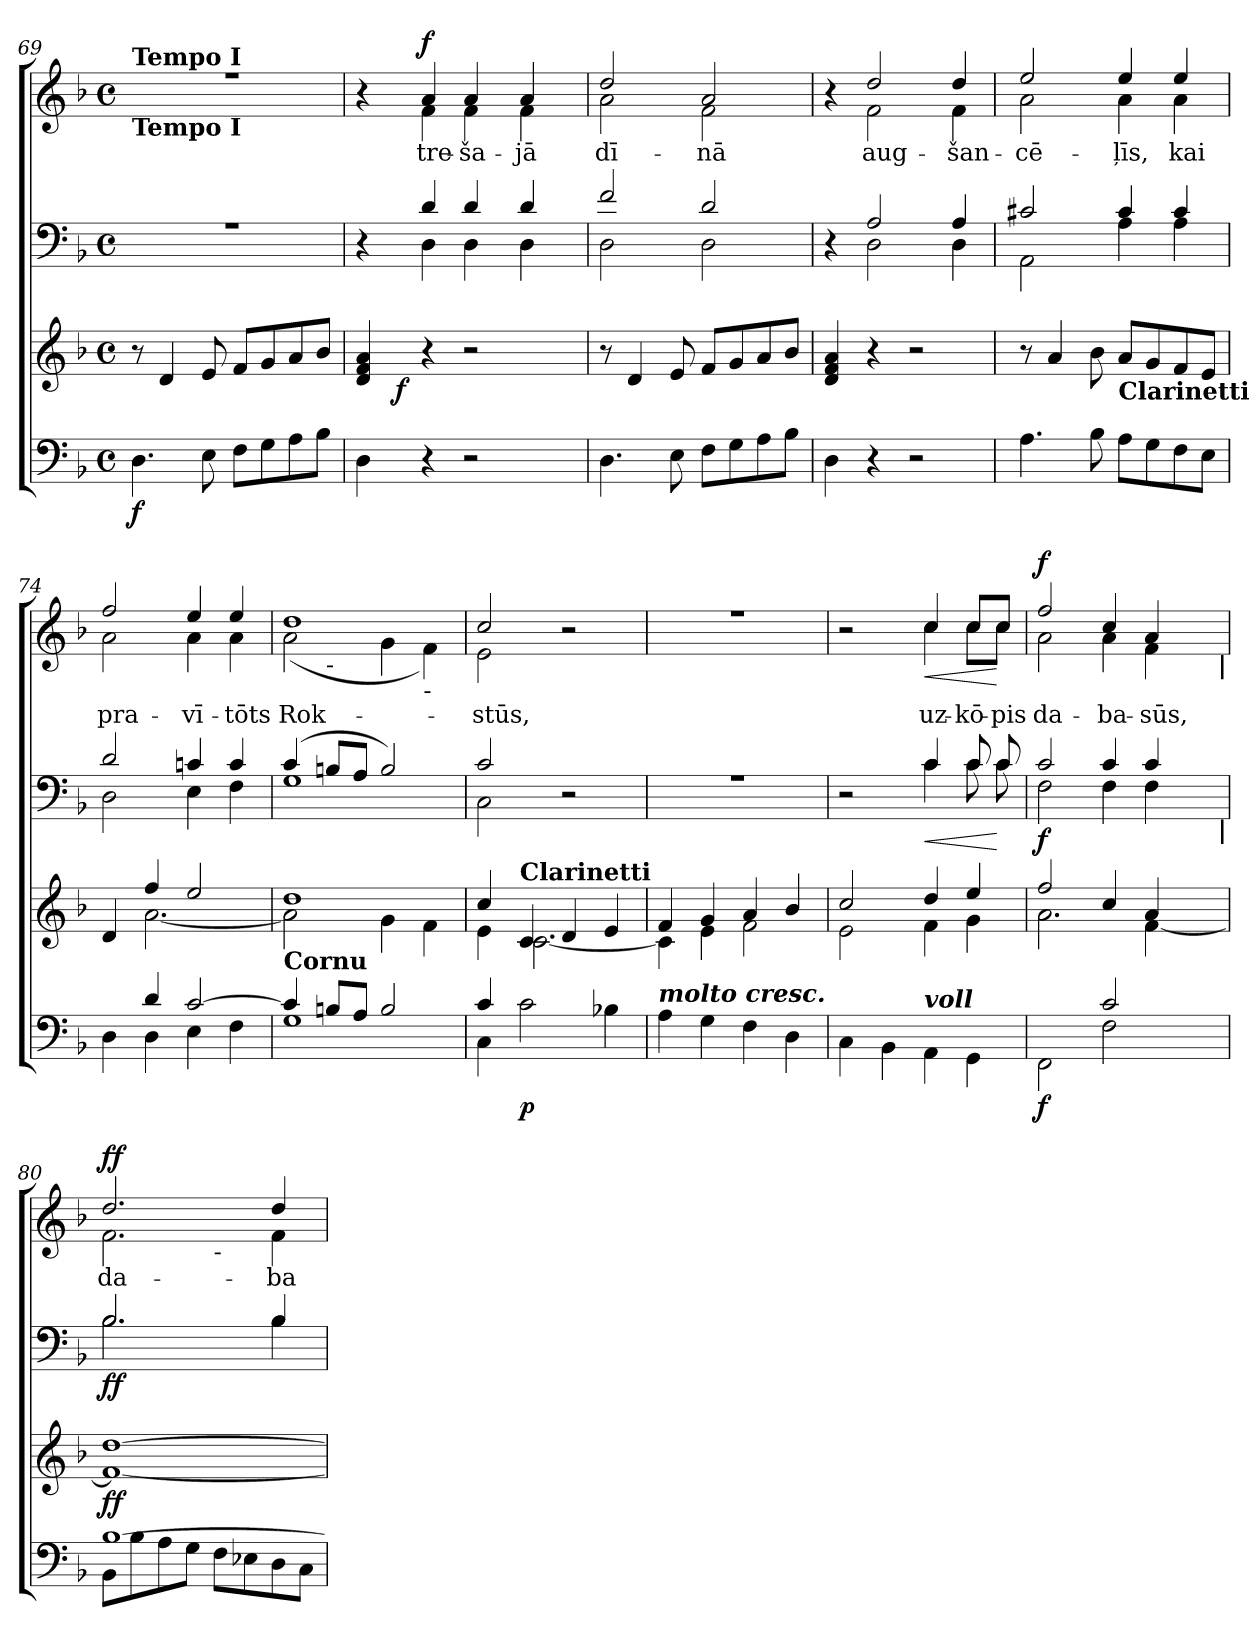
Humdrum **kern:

**kern	**dynam	**kern	**dynam	**kern	**dynam	**kern	**text	**dynam
*part4	*part4	*part3	*part3	*part2	*part2	*part1	*part1	*part1
*staff4	*staff4	*staff3	*staff3	*staff2	*staff2	*staff1	*staff1	*staff1
!!LO:LB:g=z
*clefF4	*	*clefG2	*	*clefF4	*	*clefG2	*	*
*k[b-]	*	*k[b-]	*	*k[b-]	*	*k[b-]	*	*
*F:	*	*F:	*	*F:	*	*F:	*	*
*M4/4	*	*M4/4	*	*M4/4	*	*M4/4	*	*
*met(c)	*	*met(c)	*	*met(c)	*	*met(c)	*	*
=69	=69	=69	=69	=69	=69	=69	=69	=69
*	*	*	*	*^	*	*^	*	*
!	!	!	!	!	!	!	!LO:TX:a:B:t=Tempo I	!	!	!
!	!	!	!	!	!	!	!LO:TX:b:B:t=Tempo I	!	!	!
4.Di\	f	8r	.	1r	1ryy	.	1r	1ryy	.	.
.	.	4di/	.	.	.	.	.	.	.	.
8Ei\	.	8ei/	.	.	.	.	.	.	.	.
8Fi\L	.	8fi/L	.	.	.	.	.	.	.	.
8Gi\	.	8gi/	.	.	.	.	.	.	.	.
8Ai\	.	8ai/	.	.	.	.	.	.	.	.
8B-i\J	.	8b-i/J	.	.	.	.	.	.	.	.
=70	=70	=70	=70	=70	=70	=70	=70	=70	=70	=70
*	*	*^	*	*	*	*	*	*	*	*
4Di\	.	4di/ 4fi 4ai	8ryy	.	4r	4ryy	.	4r	4ryy	.	.
.	.	.	64ryy	.	.	.	.	.	.	.	.
.	.	.	256.ryy	.	.	.	.	.	.	.	.
.	.	.	2ryy	f	.	.	.	.	.	.	.
!	!	!	!	!	!	!	!	!	!	!LO:LY:b:color=#000000	!
4r	.	4r	.	.	4di/	4Di\	.	4ai/	4fi\	tre-	f
!	!	!	!	!	!	!	!	!	!	!LO:LY:b:color=#000000	!
2r	.	2r	.	.	4di/	4Di\	.	4ai/	4fi\	-ša-	.
.	.	.	4ryy	.	.	.	.	.	.	.	.
!	!	!	!	!	!	!	!	!	!	!LO:LY:b:color=#000000	!
.	.	.	.	.	4di/	4Di\	.	4ai/	4fi\	-jā	.
.	.	.	16ryy	.	.	.	.	.	.	.	.
.	.	.	32ryy	.	.	.	.	.	.	.	.
.	.	.	128ryy	.	.	.	.	.	.	.	.
.	.	.	512ryy	.	.	.	.	.	.	.	.
*	*	*v	*v	*	*	*	*	*	*	*	*
=71	=71	=71	=71	=71	=71	=71	=71	=71	=71	=71
*	*	*^	*	*	*	*	*	*	*	*
!	!	!	!	!	!	!	!	!	!	!LO:LY:b:color=#000000	!
*	*	*v	*v	*	*	*	*	*	*	*	*
4.Di\	.	8r	.	2fi/	2Di\	.	2ddi/	2ai\	dī-	.
.	.	4di/	.	.	.	.	.	.	.	.
8Ei\	.	8ei/	.	.	.	.	.	.	.	.
!	!	!	!	!	!	!	!	!	!LO:LY:b:color=#000000	!
8Fi\L	.	8fi/L	.	2di/	2Di\	.	2ai/	2fi\	-nā	.
8Gi\	.	8gi/	.	.	.	.	.	.	.	.
8Ai\	.	8ai/	.	.	.	.	.	.	.	.
8B-i\J	.	8b-i/J	.	.	.	.	.	.	.	.
=72	=72	=72	=72	=72	=72	=72	=72	=72	=72	=72
4Di\	.	4di/ 4fi 4ai	.	4r	4ryy	.	4r	4ryy	.	.
!	!	!	!	!	!	!	!	!	!LO:LY:b:color=#000000	!
4r	.	4r	.	2Ai/	2Di\	.	2ddi/	2fi\	aug-	.
2r	.	2r	.	.	.	.	.	.	.	.
!	!	!	!	!	!	!	!	!	!LO:LY:b:color=#000000	!
.	.	.	.	4Ai/	4Di\	.	4ddi/	4fi\	-šan-	.
!!LO:PB:g=z	!!
=73	=73	=73	=73	=73	=73	=73	=73	=73	=73	=73
!	!	!	!	!	!	!	!	!	!LO:LY:b:color=#000000	!
4.Ai\	.	8r	.	2c#Xi/	2AAi\	.	2eei/	2ai\	-cē-	.
.	.	4ai/	.	.	.	.	.	.	.	.
8B-i\	.	8b-i\	.	.	.	.	.	.	.	.
!	!	!LO:TX:b:B:t=Clarinetti	!	!	!	!	!	!	!	!
!	!	!	!	!	!	!	!	!	!LO:LY:b:color=#000000	!
8Ai\L	.	8ai/L	.	4c#i/	4Ai\	.	4eei/	4ai\	-ļīs,	.
8Gi\	.	8gi/	.	.	.	.	.	.	.	.
!	!	!	!	!	!	!	!	!	!LO:LY:b:color=#000000	!
8Fi\	.	8fi/	.	4c#i/	4Ai\	.	4eei/	4ai\	kai	.
8Ei\J	.	8ei/J	.	.	.	.	.	.	.	.
=74	=74	=74	=74	=74	=74	=74	=74	=74	=74	=74
*^	*	*^	*	*	*	*	*	*	*	*
!	!	!	!	!	!	!	!	!	!	!	!LO:LY:b:color=#000000	!
4ryy	4Di\	.	4di/	4ryy	.	2di/	2Di\	.	2ffi/	2ai\	pra-	.
4di/	4Di\	.	4ffi/	[<2.ai\	.	.	.	.	.	.	.	.
!	!	!	!	!	!	!	!	!	!	!	!LO:LY:b:color=#000000	!
[>2ci/	4Ei\	.	2eei/	.	.	4cni/	4Ei\	.	4eei/	4ai\	-vī-	.
!	!	!	!	!	!	!	!	!	!	!	!LO:LY:b:color=#000000	!
.	4Fi\	.	.	.	.	4ci/	4Fi\	.	4eei/	4ai\	-tōts	.
*	*	*	*	*	*	*	*	*	*v	*v	*	*
=75	=75	=75	=75	=75	=75	=75	=75	=75	=75	=75	=75
*	*	*	*	*	*	*	*	*	*^	*	*
!	!	!	!LO:TX:b:B:t=Cornu	!	!	!	!	!	!	!	!	!
!	!	!	!	!	!	!	!	!	!	!	!LO:LY:b:color=#000000	!
*	*	*	*	*	*	*	*	*	*	*^	*	*
4ci/]	1Gi	.	1ddi	2ai\]	.	(4ci/	1Gi	.	1ddi	(2ai\	4ryy	Rok-	.
!	!	!	!	!	!	!	!	!	!	!	!LO:TX:b:t=-	!	!
8Bni/L	.	.	.	.	.	8Bni/L	.	.	.	.	2.ryy	.	.
8Ai/J	.	.	.	.	.	8Ai/J	.	.	.	.	.	.	.
2Bi/	.	.	.	4gi\	.	2Bi/)	.	.	.	4gi\	.	.	.
!	!	!	!	!	!	!	!	!	!	!LO:TX:b:t=-	!	!	!
.	.	.	.	4fi\	.	.	.	.	.	4fi\)	.	.	.
*	*	*	*	*	*	*	*	*	*v	*v	*v	*	*
=76	=76	=76	=76	=76	=76	=76	=76	=76	=76	=76	=76
*	*	*	*	*	*	*	*	*	*^	*	*
*	*	*	*	*	*	*	*	*	*	*^	*	*
!	!	!	!	!	!	!	!	!	!	!	!	!LO:LY:b:color=#000000	!
*	*	*	*	*	*	*	*	*	*	*v	*v	*	*
4ci/	4Ci\	.	4cci/	4ei\	.	2ci/	2Ci\	.	2cci/	2ei\	-stūs,	.
!	!	!	!LO:TX:a:B:t=Clarinetti	!	!	!	!	!	!	!	!	!
2ci\	4ryy	p	4ci/	[<2.ci\	.	.	.	.	.	.	.	.
.	2ryy	.	4di/	.	.	2r	2ryy	.	2r	2ryy	.	.
4B-Xi\	.	.	4ei/	.	.	.	.	.	.	.	.	.
*v	*v	*	*	*	*	*	*	*	*	*	*	*
=77	=77	=77	=77	=77	=77	=77	=77	=77	=77	=77	=77
!LO:TX:a:Bi:t=molto cresc.	!	!	!	!	!	!	!	!	!	!	!
4Ai\	.	4fi/	4ci\]	.	1r	1ryy	.	1r	1ryy	.	.
4Gi\	.	4gi/	4ei\	.	.	.	.	.	.	.	.
4Fi\	.	4ai/	2fi\	.	.	.	.	.	.	.	.
4Di\	.	4b-i/	.	.	.	.	.	.	.	.	.
!!LO:LB:g=z	!!
=78	=78	=78	=78	=78	=78	=78	=78	=78	=78	=78	=78
4Ci\	.	2cci/	2ei\	.	2r	2ryy	.	2r	2ryy	.	.
4BB-i\	.	.	.	.	.	.	.	.	.	.	.
!	!	!	!	!	!	!	!LO:HP:b	!	!	!	!
!LO:TX:a:Bi:t=voll	!	!	!	!	!	!	!	!	!	!	!
!	!	!	!	!	!	!	!	!	!	!LO:LY:b:color=#000000	!LO:HP:b
4AAi\	.	4ddi/	4fi\	.	4ci/	4ci\	<	4cci/	4cci\	uz-	<
!	!	!	!	!	!	!	!	!	!	!LO:LY:b:color=#000000	!
4GGi\	.	4eei/	4gi\	.	8ci/	8ci\	.	8cci/L	8cci\L	-kō-	.
!	!	!	!	!	!	!	!	!	!	!LO:LY:b:color=#000000	!
.	.	.	.	.	8ci/	8ci\	[	8cci/J	8cci\J	-pis	[
*	*	*	*	*	*	*	*	*v	*v	*	*
=79	=79	=79	=79	=79	=79	=79	=79	=79	=79	=79
*^	*	*	*	*	*	*	*	*	*	*
*	*	*	*	*	*	*	*	*	*^	*	*
!	!	!	!	!	!	!	!	!	!	!	!LO:LY:b:color=#000000	!
*	*	*	*	*	*	*	*^	*	*	*^	*	*
2ryy	2FFi\	f	2ffi/	2.ai\	.	2ci/	2Fi\	2ryy	f	2ffi/	2ai\	2ryy	da-	f
!	!	!	!	!	!	!	!	!	!	!	!	!	!LO:LY:b:color=#000000	!
2ci/	2Fi\	.	4cci/	.	.	4ci/	4Fi\	4ryy	.	4cci/	4ai\	4ryy	-ba-	.
!	!	!	!	!	!	!	!	!	!	!	!	!	!LO:LY:b:color=#000000	!
.	.	.	4ai/	[<4fi\	.	4ci/	4Fi\	8ryy	.	4ai/	4fi\	8ryy	-sūs,	.
.	.	.	.	.	.	.	.	16ryy	.	.	.	16ryy	.	.
.	.	.	.	.	.	.	.	32ryy	.	.	.	32ryy	.	.
.	.	.	.	.	.	.	.	64ryy	.	.	.	64ryy	.	.
.	.	.	.	.	.	.	.	128...ryy	.	.	.	128...ryy	.	.
!	!	!	!	!	!	!	!	!	!	!	!	!LO:TX:b:B:t=|	!	!
!	!	!	!	!	!	!	!	!LO:TX:b:B:t=|	!	!	!	!	!	!
.	.	.	.	.	.	.	.	1024ryy	.	.	.	1024ryy	.	.
*	*	*	*	*	*	*	*v	*v	*	*	*	*	*	*
=80	=80	=80	=80	=80	=80	=80	=80	=80	=80	=80	=80	=80	=80
*	*	*	*	*	*	*	*^	*	*	*	*	*	*
!	!	!	!	!	!	!	!	!	!	!	!	!	!LO:LY:b:color=#000000	!
*	*	*	*	*	*	*	*v	*v	*	*	*	*	*	*
[>1B-i	8BB-i\L	.	[>1ddi	1fi_<	ff	2.B-i/	2.B-i\	ff	2.ddi/	2.fi\	2ryy	da-	ff
.	8B-i\	.	.	.	.	.	.	.	.	.	.	.	.
.	8Ai\	.	.	.	.	.	.	.	.	.	.	.	.
.	8Gi\J	.	.	.	.	.	.	.	.	.	.	.	.
!	!	!	!	!	!	!	!	!	!	!	!LO:TX:b:t=-	!	!
.	8Fi\L	.	.	.	.	.	.	.	.	.	2ryy	.	.
.	8E-Xi\	.	.	.	.	.	.	.	.	.	.	.	.
!	!	!	!	!	!	!	!	!	!	!	!	!LO:LY:b:color=#000000	!
.	8Di\	.	.	.	.	4B-i/	4B-i\	.	4ddi/	4fi\	.	-ba-	.
.	8Ci\J	.	.	.	.	.	.	.	.	.	.	.	.
*v	*v	*	*	*	*	*v	*v	*	*v	*v	*v	*	*
*	*	*v	*v	*	*	*	*	*	*
=	=	=	=	=	=	=	=	=
*-	*-	*-	*-	*-	*-	*-	*-	*-
